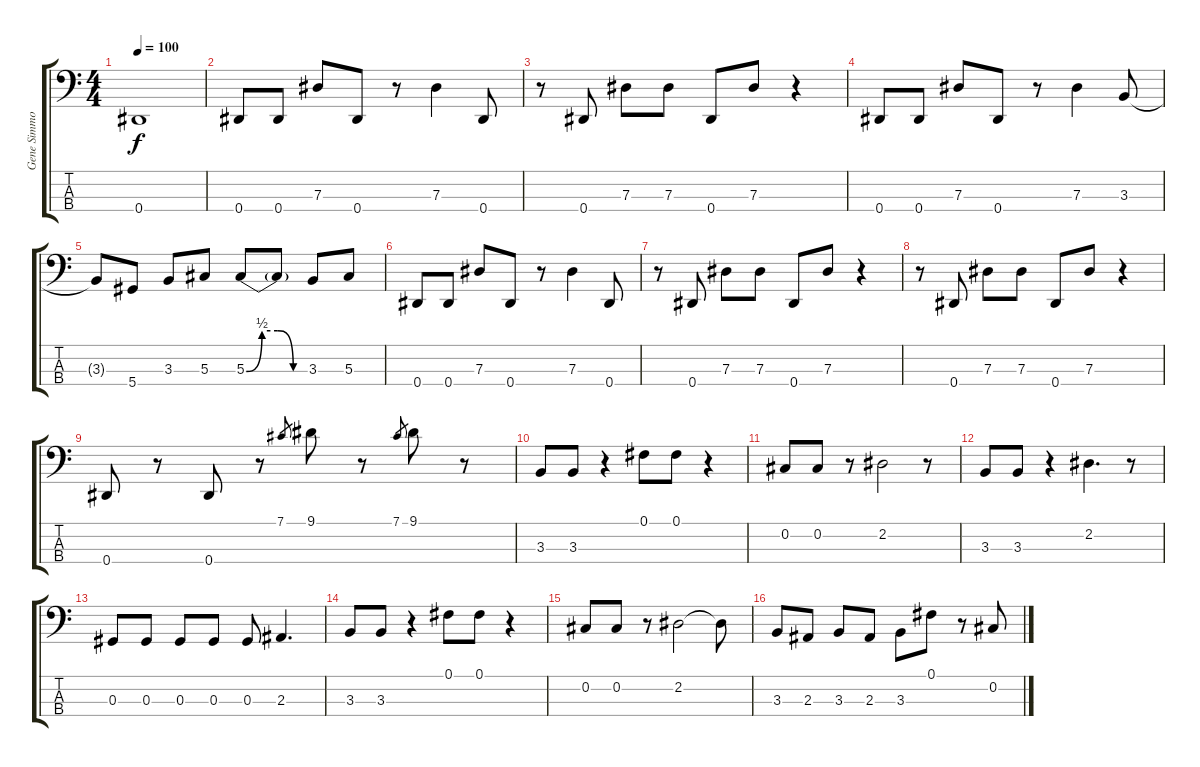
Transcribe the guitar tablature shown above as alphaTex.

\track ("Gene Simmons" "Gene Simmo") {instrument electricbasspick}
\staff {score tabs}
\tuning (Gb2 Db2 Ab1 Eb1) {hide}
\ts (4 4)
\tempo 100
\clef f4
\ks c
0.4{t}.1{dy f} |
0.4.8 0.4.8 7.3.8 0.4.8 r.8 7.3.4 0.4.8 |
r.8 0.4.8 7.3.8 7.3.8 0.4.8 7.3.8 r.4 |
0.4.8 0.4.8 7.3.8 0.4.8 r.8 7.3.4 3.3.8 |
3.3{t}.8 5.4.8 3.3.8 5.3.8 5.3{be (custom 0 0 15 2 30 2 45 0 60 0)}.8 5.3{t}.8 3.3.8 5.3.8 |
0.4.8 0.4.8 7.3.8 0.4.8 r.8 7.3.4 0.4.8 |
r.8 0.4.8 7.3.8 7.3.8 0.4.8 7.3.8 r.4 |
r.8 0.4.8 7.3.8 7.3.8 0.4.8 7.3.8 r.4 |
0.4.8 r.8 0.4.8 r.8 7.1.8{gr} 9.1.8 r.8 7.1.8{gr} 9.1.8 r.8 |
3.3.8 3.3.8 r.4 0.1.8 0.1.8 r.4 |
0.2.8 0.2.8 r.8 2.2.2 r.8 |
3.3.8 3.3.8 r.4 2.2.4{d} r.8 |
0.3.8 0.3.8 0.3.8 0.3.8 0.3.8 2.3.4{d} |
3.3.8 3.3.8 r.4 0.1.8 0.1.8 r.4 |
0.2.8 0.2.8 r.8 2.2.2 2.2{t}.8 |
3.3.8 2.3.8 3.3.8 2.3.8 3.3.8 0.1.8 r.8 0.2.8
